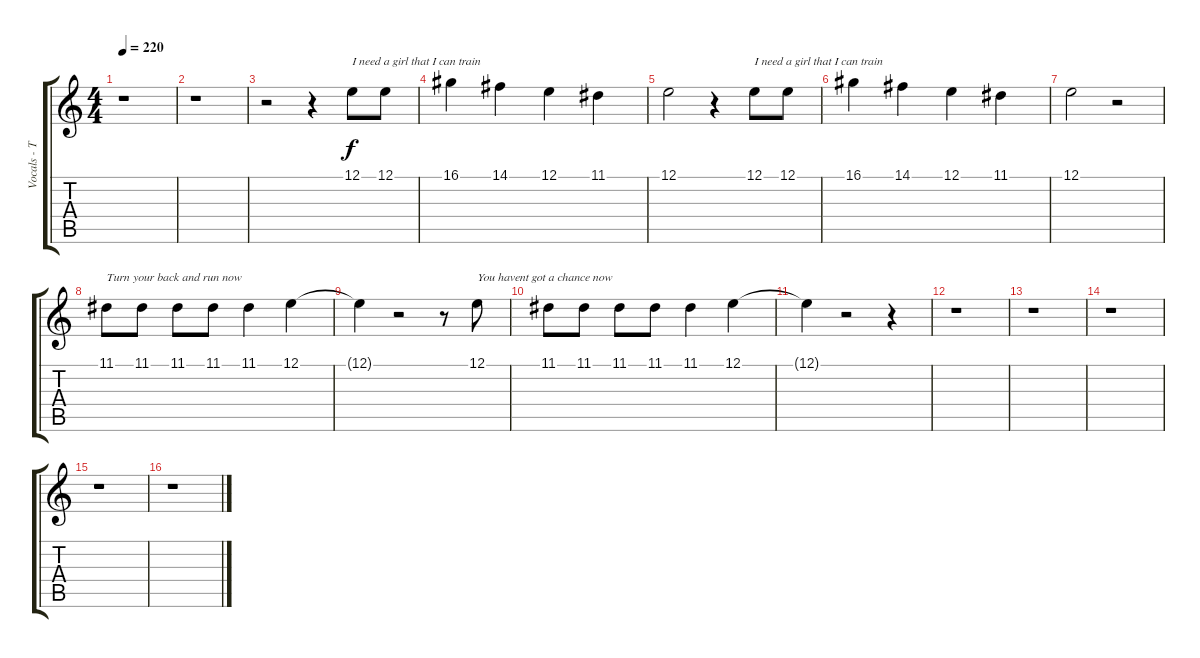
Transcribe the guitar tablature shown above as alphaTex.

\track ("Vocals - Tom " "Vocals - T") {instrument tenorsax}
\staff {score tabs}
\tuning (E4 B3 G3 D3 A2 E2) {hide}
\ts (4 4)
\tempo 220
\clef g2
\ks c
r.1{dy f} |
r.1 |
r.2 r.4 12.1.8{txt "I need a girl that I can train"} 12.1.8 |
16.1.4 14.1.4 12.1.4 11.1.4 |
12.1.2 r.4 12.1.8{txt "I need a girl that I can train"} 12.1.8 |
16.1.4 14.1.4 12.1.4 11.1.4 |
12.1.2 r.2 |
11.1.8{txt "Turn your back and run now"} 11.1.8 11.1.8 11.1.8 11.1.4 12.1.4 |
12.1{t}.4 r.2 r.8 12.1.8{txt "You havent got a chance now"} |
11.1.8 11.1.8 11.1.8 11.1.8 11.1.4 12.1.4 |
12.1{t}.4 r.2 r.4 |
r.1 |
r.1 |
r.1 |
r.1 |
r.1
